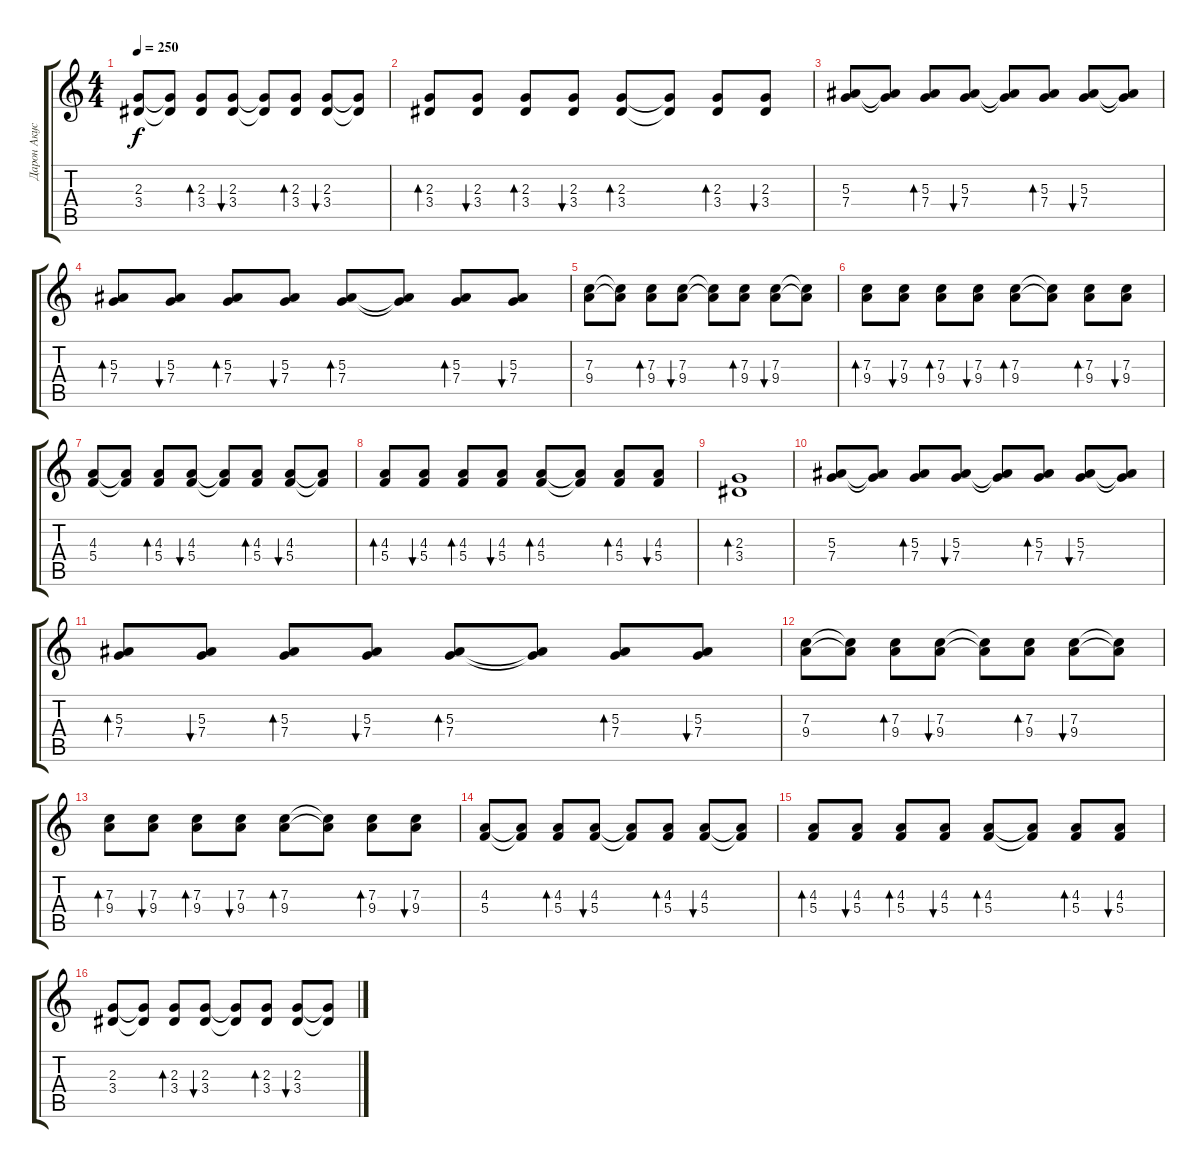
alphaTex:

\track ("Дарон Акустика" "Дарон Акус") {instrument electricguitarclean}
\staff {score tabs}
\tuning (D4 A3 F3 C3 G2 C2) {hide}
\ts (4 4)
\tempo 250
\clef g2
\ks c
(2.3 3.4).8{dy f} (2.3{t} 3.4{t}).8 (2.3 3.4).8{bd 120} (2.3 3.4).8{bu 120} (2.3{t} 3.4{t}).8 (2.3 3.4).8{bd 120} (2.3 3.4).8{bu 120} (2.3{t} 3.4{t}).8 |
(2.3 3.4).8{bd 120} (2.3 3.4).8{bu 120} (2.3 3.4).8{bd 120} (2.3 3.4).8{bu 120} (2.3 3.4).8{bd 120} (2.3{t} 3.4{t}).8 (2.3 3.4).8{bd 120} (2.3 3.4).8{bu 120} |
(5.3 7.4).8 (5.3{t} 7.4{t}).8 (5.3 7.4).8{bd 120} (5.3 7.4).8{bu 120} (5.3{t} 7.4{t}).8 (5.3 7.4).8{bd 120} (5.3 7.4).8{bu 120} (5.3{t} 7.4{t}).8 |
(5.3 7.4).8{bd 120} (5.3 7.4).8{bu 120} (5.3 7.4).8{bd 120} (5.3 7.4).8{bu 120} (5.3 7.4).8{bd 120} (5.3{t} 7.4{t}).8 (5.3 7.4).8{bd 120} (5.3 7.4).8{bu 120} |
(7.3 9.4).8 (7.3{t} 9.4{t}).8 (7.3 9.4).8{bd 120} (7.3 9.4).8{bu 120} (7.3{t} 9.4{t}).8 (7.3 9.4).8{bd 120} (7.3 9.4).8{bu 120} (7.3{t} 9.4{t}).8 |
(7.3 9.4).8{bd 120} (7.3 9.4).8{bu 120} (7.3 9.4).8{bd 120} (7.3 9.4).8{bu 120} (7.3 9.4).8{bd 120} (7.3{t} 9.4{t}).8 (7.3 9.4).8{bd 120} (7.3 9.4).8{bu 120} |
(4.3 5.4).8 (4.3{t} 5.4{t}).8 (4.3 5.4).8{bd 120} (4.3 5.4).8{bu 120} (4.3{t} 5.4{t}).8 (4.3 5.4).8{bd 120} (4.3 5.4).8{bu 120} (4.3{t} 5.4{t}).8 |
(4.3 5.4).8{bd 120} (4.3 5.4).8{bu 120} (4.3 5.4).8{bd 120} (4.3 5.4).8{bu 120} (4.3 5.4).8{bd 120} (4.3{t} 5.4{t}).8 (4.3 5.4).8{bd 120} (4.3 5.4).8{bu 120} |
(2.3 3.4).1{bd 120} |
(5.3 7.4).8 (5.3{t} 7.4{t}).8 (5.3 7.4).8{bd 120} (5.3 7.4).8{bu 120} (5.3{t} 7.4{t}).8 (5.3 7.4).8{bd 120} (5.3 7.4).8{bu 120} (5.3{t} 7.4{t}).8 |
(5.3 7.4).8{bd 120} (5.3 7.4).8{bu 120} (5.3 7.4).8{bd 120} (5.3 7.4).8{bu 120} (5.3 7.4).8{bd 120} (5.3{t} 7.4{t}).8 (5.3 7.4).8{bd 120} (5.3 7.4).8{bu 120} |
(7.3 9.4).8 (7.3{t} 9.4{t}).8 (7.3 9.4).8{bd 120} (7.3 9.4).8{bu 120} (7.3{t} 9.4{t}).8 (7.3 9.4).8{bd 120} (7.3 9.4).8{bu 120} (7.3{t} 9.4{t}).8 |
(7.3 9.4).8{bd 120} (7.3 9.4).8{bu 120} (7.3 9.4).8{bd 120} (7.3 9.4).8{bu 120} (7.3 9.4).8{bd 120} (7.3{t} 9.4{t}).8 (7.3 9.4).8{bd 120} (7.3 9.4).8{bu 120} |
(4.3 5.4).8 (4.3{t} 5.4{t}).8 (4.3 5.4).8{bd 120} (4.3 5.4).8{bu 120} (4.3{t} 5.4{t}).8 (4.3 5.4).8{bd 120} (4.3 5.4).8{bu 120} (4.3{t} 5.4{t}).8 |
(4.3 5.4).8{bd 120} (4.3 5.4).8{bu 120} (4.3 5.4).8{bd 120} (4.3 5.4).8{bu 120} (4.3 5.4).8{bd 120} (4.3{t} 5.4{t}).8 (4.3 5.4).8{bd 120} (4.3 5.4).8{bu 120} |
(2.3 3.4).8 (2.3{t} 3.4{t}).8 (2.3 3.4).8{bd 120} (2.3 3.4).8{bu 120} (2.3{t} 3.4{t}).8 (2.3 3.4).8{bd 120} (2.3 3.4).8{bu 120} (2.3{t} 3.4{t}).8
